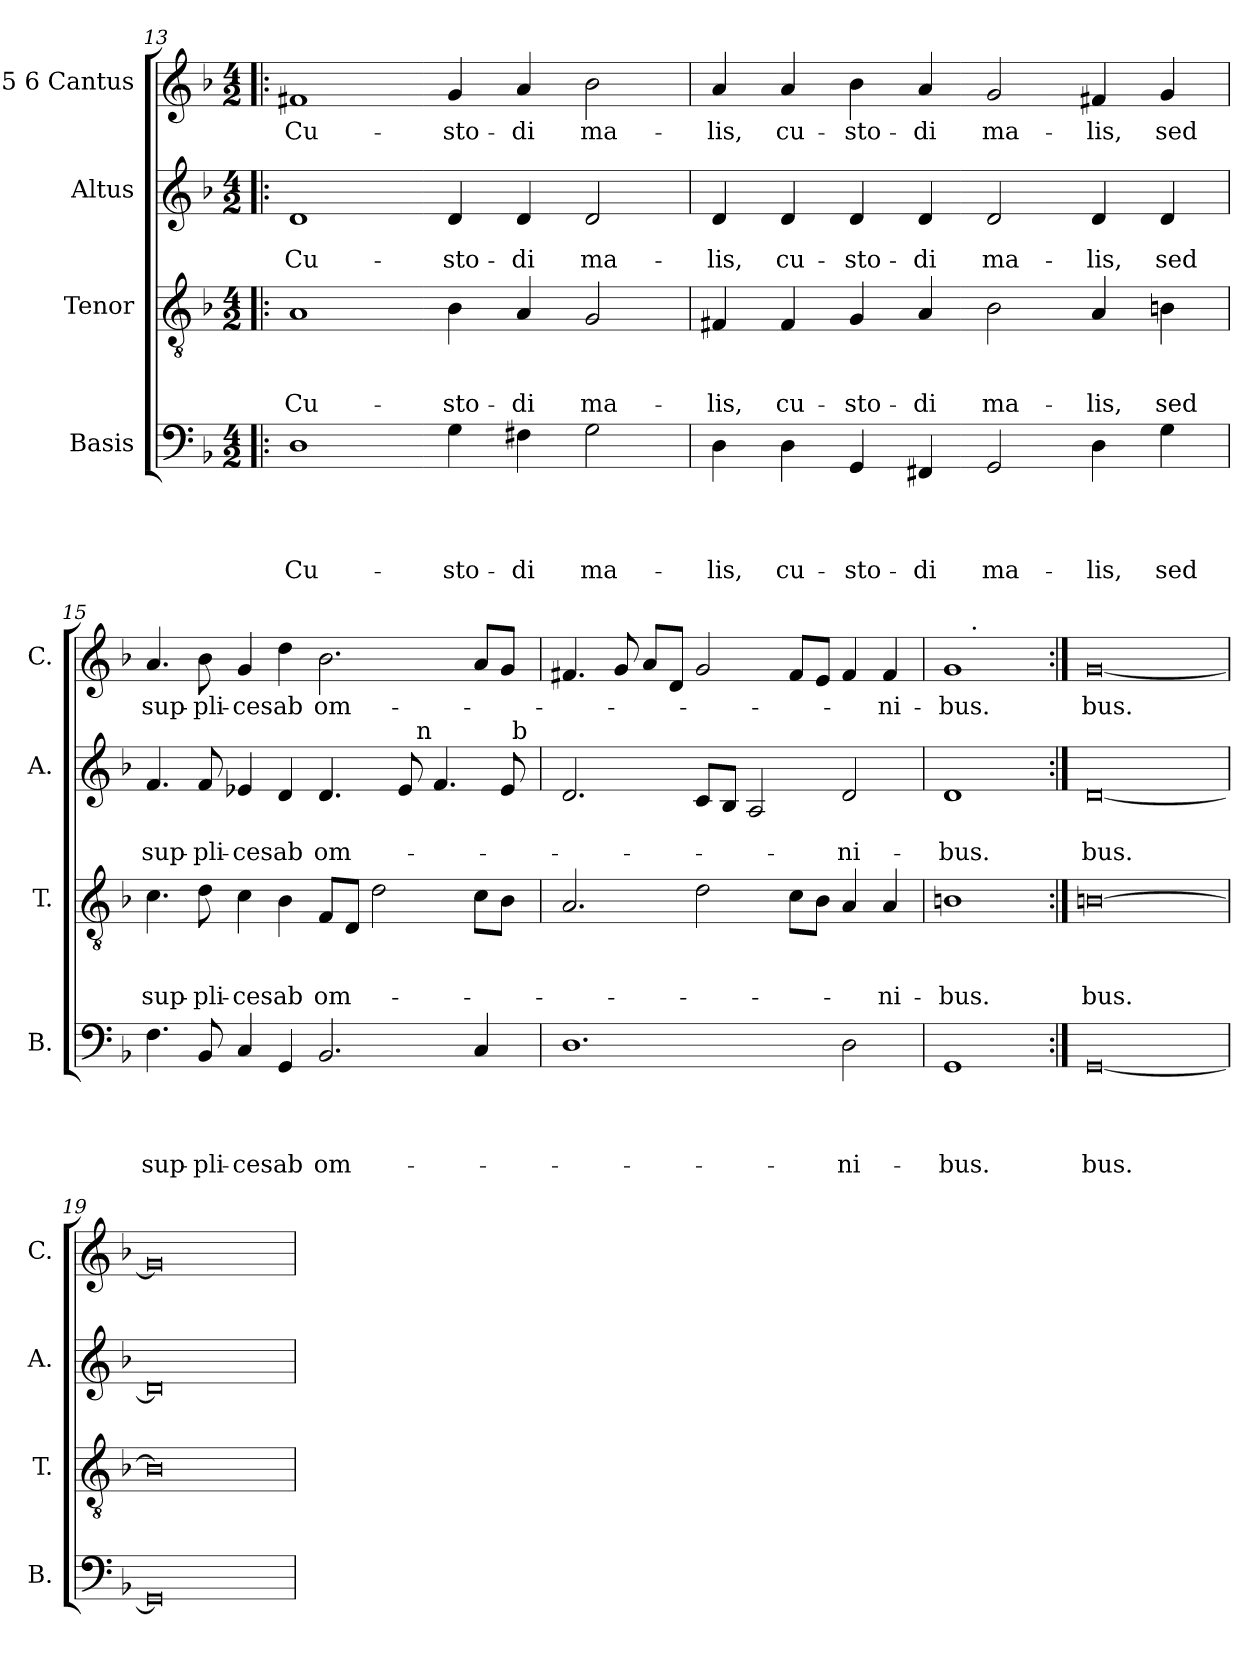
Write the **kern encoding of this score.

**kern	**text	**text	**text	**text	**kern	**text	**text	**text	**kern	**text	**text	**kern	**text
*part4	*part4	*part4	*part4	*part4	*part3	*part3	*part3	*part3	*part2	*part2	*part2	*part1	*part1
*staff4	*staff4	*staff4	*staff4	*staff4	*staff3	*staff3	*staff3	*staff3	*staff2	*staff2	*staff2	*staff1	*staff1
*I"Basis	*	*	*	*	*I"Tenor	*	*	*	*I"Altus	*	*	*I"5 6 Cantus	*
*I'B.	*	*	*	*	*I'T.	*	*	*	*I'A.	*	*	*I'C.	*
*clefF4	*	*	*	*	*clefGv2	*	*	*	*clefG2	*	*	*clefG2	*
*k[b-]	*	*	*	*	*k[b-]	*	*	*	*k[b-]	*	*	*k[b-]	*
*F:	*	*	*	*	*F:	*	*	*	*F:	*	*	*F:	*
*M4/2	*	*	*	*	*M4/2	*	*	*	*M4/2	*	*	*M4/2	*
=13!|:	=13!|:	=13!|:	=13!|:	=13!|:	=13!|:	=13!|:	=13!|:	=13!|:	=13!|:	=13!|:	=13!|:	=13!|:	=13!|:
!	!	!	!	!LO:LY:b	!	!	!	!LO:LY:b	!	!	!LO:LY:b	!	!LO:LY:b
1D	.	.	.	Cu-	1A	.	.	Cu-	1d	.	Cu-	1f#X	Cu-
!	!	!	!	!LO:LY:b	!	!	!	!LO:LY:b	!	!	!LO:LY:b	!	!LO:LY:b
4G\	.	.	.	-sto-	4B-\	.	.	-sto-	4d/	.	-sto-	4g/	-sto-
!	!	!	!	!LO:LY:b	!	!	!	!LO:LY:b	!	!	!LO:LY:b	!	!LO:LY:b
4F#X\	.	.	.	-di	4A/	.	.	-di	4d/	.	-di	4a/	-di
!	!	!	!	!LO:LY:b	!	!	!	!LO:LY:b	!	!	!LO:LY:b	!	!LO:LY:b
2G\	.	.	.	ma-	2G/	.	.	ma-	2d/	.	ma-	2b-\	ma-
!!LO:LB:g=z
=14	=14	=14	=14	=14	=14	=14	=14	=14	=14	=14	=14	=14	=14
!	!	!	!	!LO:LY:b	!	!	!	!LO:LY:b	!	!	!LO:LY:b	!	!LO:LY:b
4D\	.	.	.	-lis,	4F#X/	.	.	-lis,	4d/	.	-lis,	4a/	-lis,
!	!	!	!	!LO:LY:b	!	!	!	!LO:LY:b	!	!	!LO:LY:b	!	!LO:LY:b
4D\	.	.	.	cu-	4F#/	.	.	cu-	4d/	.	cu-	4a/	cu-
!	!	!	!	!LO:LY:b	!	!	!	!LO:LY:b	!	!	!LO:LY:b	!	!LO:LY:b
4GG/	.	.	.	-sto-	4G/	.	.	-sto-	4d/	.	-sto-	4b-\	-sto-
!	!	!	!	!LO:LY:b	!	!	!	!LO:LY:b	!	!	!LO:LY:b	!	!LO:LY:b
4FF#X/	.	.	.	-di	4A/	.	.	-di	4d/	.	-di	4a/	-di
!	!	!	!	!LO:LY:b	!	!	!	!LO:LY:b	!	!	!LO:LY:b	!	!LO:LY:b
2GG/	.	.	.	ma-	2B-\	.	.	ma-	2d/	.	ma-	2g/	ma-
!	!	!	!	!LO:LY:b	!	!	!	!LO:LY:b	!	!	!LO:LY:b	!	!LO:LY:b
4D\	.	.	.	-lis,	4A/	.	.	-lis,	4d/	.	-lis,	4f#X/	-lis,
!	!	!	!	!LO:LY:b	!	!	!	!LO:LY:b	!	!	!LO:LY:b	!	!LO:LY:b
4G\	.	.	.	sed	4Bn\	.	.	sed	4d/	.	sed	4g/	sed
=15	=15	=15	=15	=15	=15	=15	=15	=15	=15	=15	=15	=15	=15
!	!	!	!	!LO:LY:b	!	!	!	!LO:LY:b	!	!	!LO:LY:b	!	!LO:LY:b
*	*	*	*	*	*	*	*	*	*^	*	*	*	*
*	*	*	*	*	*	*	*	*	*	*^	*	*	*	*
4.F\	.	.	.	sup-	4.c\	.	.	sup-	4.f/	1ryy	1ryy	.	sup-	4.a/	sup-
!	!	!	!	!LO:LY:b	!	!	!	!LO:LY:b	!	!	!	!	!LO:LY:b	!	!LO:LY:b
8BB-/	.	.	.	-pli-	8d\	.	.	-pli-	8f/	.	.	.	-pli-	8b-\	-pli-
!	!	!	!	!LO:LY:b	!	!	!	!LO:LY:b	!	!	!	!	!LO:LY:b	!	!LO:LY:b
4C/	.	.	.	-ces	4c\	.	.	-ces	4e-X/	.	.	.	-ces	4g/	-ces
!	!	!	!	!LO:LY:b	!	!	!	!LO:LY:b	!	!	!	!	!LO:LY:b	!	!LO:LY:b
4GG/	.	.	.	ab	4B-\	.	.	ab	4d/	.	.	.	ab	4dd\	ab
!	!	!	!	!LO:LY:b	!	!	!	!LO:LY:b	!	!	!	!	!LO:LY:b	!	!LO:LY:b
2.BB-/	.	.	.	om-	8F/L	.	.	om-	4.d/	4..ryy	2ryy	.	om-	2.b-\	om-
.	.	.	.	.	8D/J	.	.	.	.	.	.	.	.	.	.
.	.	.	.	.	2d\	.	.	.	.	.	.	.	.	.	.
.	.	.	.	.	.	.	.	.	8e-/	.	.	.	.	.	.
!	!	!	!	!	!	!	!	!	!	!LO:TX:a:t=n	!	!	!	!	!
.	.	.	.	.	.	.	.	.	.	2ryy	.	.	.	.	.
.	.	.	.	.	.	.	.	.	4.f/	.	4ryy	.	.	.	.
4C/	.	.	.	.	8c\L	.	.	.	.	.	8ryy	.	.	8a/L	.
.	.	.	.	.	8B-\J	.	.	.	8e-/	.	32ryy	.	.	8g/J	.
!	!	!	!	!	!	!	!	!	!	!	!LO:TX:a:t=b	!	!	!	!
.	.	.	.	.	.	.	.	.	.	.	16.ryy	.	.	.	.
.	.	.	.	.	.	.	.	.	.	16ryy	.	.	.	.	.
*	*	*	*	*	*	*	*	*	*v	*v	*v	*	*	*	*
=16	=16	=16	=16	=16	=16	=16	=16	=16	=16	=16	=16	=16	=16
1.D	.	.	.	.	2.A/	.	.	.	2.d/	.	.	4.f#X/	.
.	.	.	.	.	.	.	.	.	.	.	.	8g/	.
.	.	.	.	.	.	.	.	.	.	.	.	8a/L	.
.	.	.	.	.	.	.	.	.	.	.	.	8d/J	.
.	.	.	.	.	2d\	.	.	.	8c/L	.	.	2g/	.
.	.	.	.	.	.	.	.	.	8B-/J	.	.	.	.
.	.	.	.	.	.	.	.	.	2A/	.	.	.	.
.	.	.	.	.	8c\L	.	.	.	.	.	.	8f#/L	.
.	.	.	.	.	8B-\J	.	.	.	.	.	.	8e/J	.
!	!	!	!	!LO:LY:b	!	!	!	!	!	!	!LO:LY:b	!	!
2D\	.	.	.	-ni-	4A/	.	.	.	2d/	.	-ni-	4f#/	.
!	!	!	!	!	!	!	!	!LO:LY:b	!	!	!	!	!LO:LY:b
.	.	.	.	.	4A/	.	.	-ni-	.	.	.	4f#/	-ni-
=17	=17	=17	=17	=17	=17	=17	=17	=17	=17	=17	=17	=17	=17
!	!	!	!	!LO:LY:b	!	!	!	!LO:LY:b	!	!	!LO:LY:b	!	!LO:LY:b
*	*	*	*	*	*	*	*	*	*	*	*	*^	*
1GG	.	.	.	-bus.	1Bn	.	.	-bus.	1d	.	-bus.	1g	8ryy	-bus.
!	!	!	!	!	!	!	!	!	!	!	!	!	!LO:TX:a:t=.	!
.	.	.	.	.	.	.	.	.	.	.	.	.	2..ryy	.
=18:|!	=18:|!	=18:|!	=18:|!	=18:|!	=18:|!	=18:|!	=18:|!	=18:|!	=18:|!	=18:|!	=18:|!	=18:|!	=18:|!	=18:|!
!	!	!	!	!LO:LY:b	!	!	!	!LO:LY:b	!	!	!LO:LY:b	!	!	!LO:LY:b
*	*	*	*	*	*	*	*	*	*	*	*	*v	*v	*
[0GG	.	.	.	bus.	[0Bn	.	.	bus.	[0d	.	bus.	[0g	bus.
=19	=19	=19	=19	=19	=19	=19	=19	=19	=19	=19	=19	=19	=19
0GG]	.	.	.	.	0B]	.	.	.	0d]	.	.	0g]	.
=	=	=	=	=	=	=	=	=	=	=	=	=	=
*-	*-	*-	*-	*-	*-	*-	*-	*-	*-	*-	*-	*-	*-
